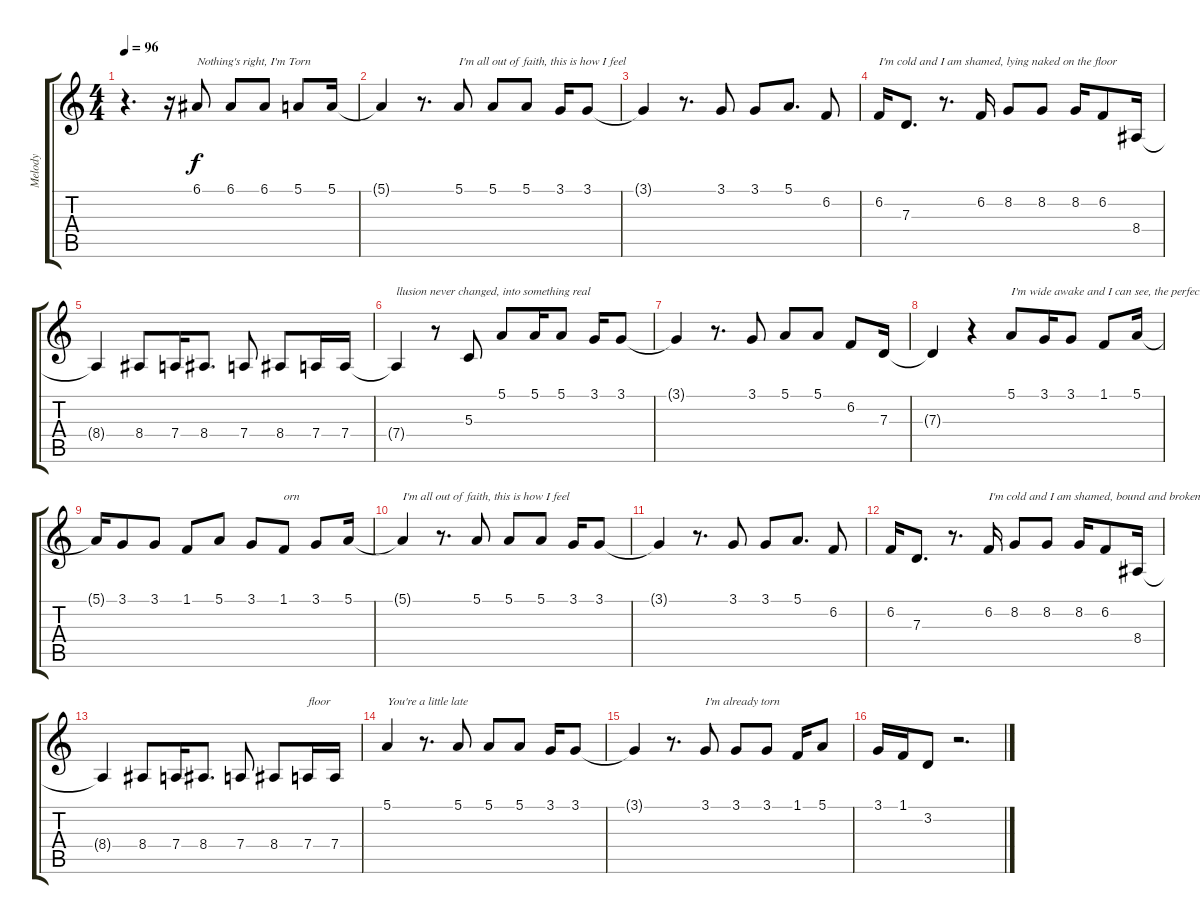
\track ("Melody" "Melody") {instrument altosax}
\staff {score tabs}
\tuning (E4 B3 G3 D3 A2 E2) {hide}
\ts (4 4)
\tempo 96
\clef g2
\ks c
r.4{d dy f} r.16 6.1.8{txt "Nothing's right, I'm Torn"} 6.1.8 6.1.8 5.1.8 5.1.16 |
5.1{t}.4 r.8{d} 5.1.8{txt "I'm all out of faith, this is how I feel"} 5.1.8 5.1.8 3.1.16 3.1.8 |
3.1{t}.4 r.8{d} 3.1.8 3.1.8 5.1.8{d} 6.2.8 |
6.2.16{txt "I'm cold and I am shamed, lying naked on the floor"} 7.3.8{d} r.8{d} 6.2.16 8.2.8 8.2.8 8.2.16 6.2.8 8.4.16 |
8.4{t}.4 8.4.8 7.4.16 8.4.8{d} 7.4.8 8.4.8 7.4.16 7.4.16 |
7.4{t}.4{txt "llusion never changed, into something real "} r.8 5.3.8 5.1.8 5.1.16 5.1.8 3.1.16 3.1.8 |
3.1{t}.4 r.8{d} 3.1.8 5.1.8 5.1.8 6.2.8 7.3.16 |
7.3{t}.4 r.4 5.1.8{txt "I'm wide awake and I can see, the perfect sky is t"} 3.1.16 3.1.8 1.1.8 5.1.16 |
5.1{t}.16 3.1.8 3.1.8 1.1.8 5.1.8 3.1.8 1.1.8{txt "orn"} 3.1.8 5.1.16 |
5.1{t}.4{txt "I'm all out of faith, this is how I feel"} r.8{d} 5.1.8 5.1.8 5.1.8 3.1.16 3.1.8 |
3.1{t}.4 r.8{d} 3.1.8 3.1.8 5.1.8{d} 6.2.8 |
6.2.16 7.3.8{d} r.8{d} 6.2.16{txt "I'm cold and I am shamed, bound and broken on the "} 8.2.8 8.2.8 8.2.16 6.2.8 8.4.16 |
8.4{t}.4 8.4.8 7.4.16 8.4.8{d} 7.4.8 8.4.8 7.4.16{txt "floor"} 7.4.16 |
5.1.4{txt "You're a little late"} r.8{d} 5.1.8 5.1.8 5.1.8 3.1.16 3.1.8 |
3.1{t}.4 r.8{d} 3.1.8{txt "I'm already torn "} 3.1.8 3.1.8 1.1.16 5.1.8 |
3.1.16 1.1.16 3.2.8 r.2{d}
